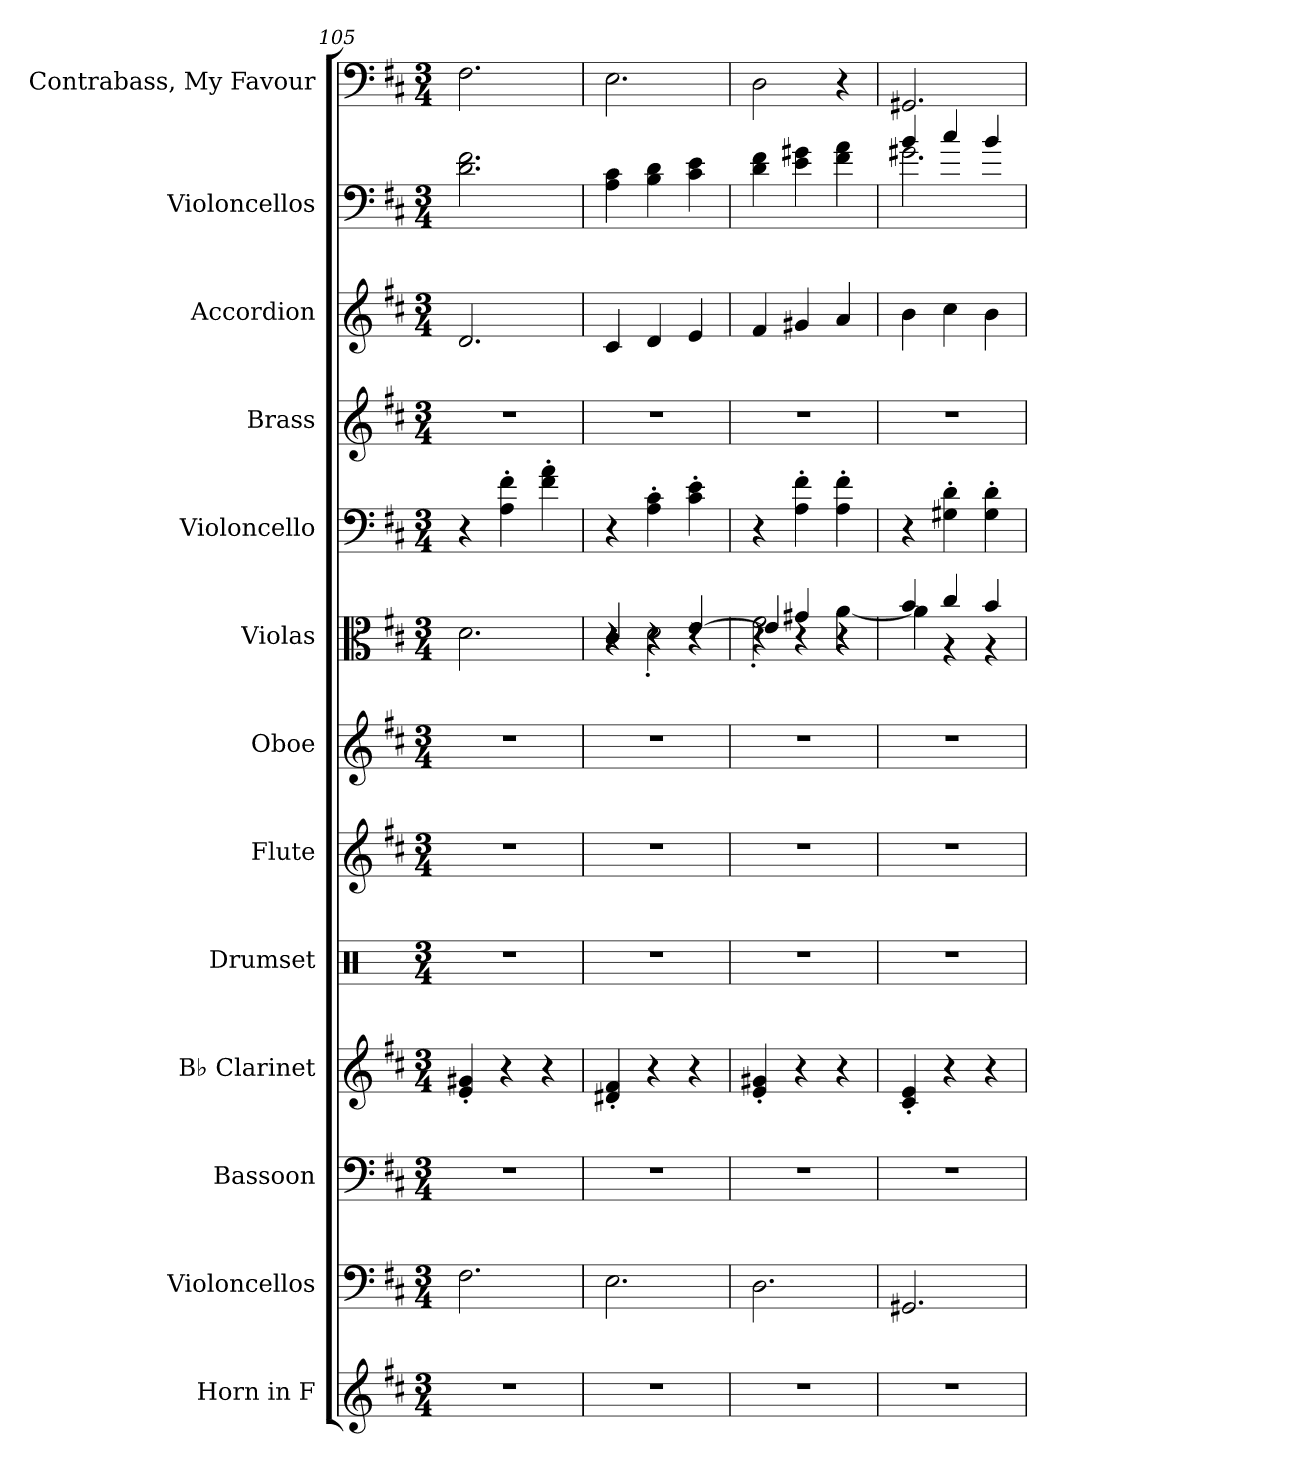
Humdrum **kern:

**kern	**kern	**kern	**kern	**kern	**kern	**kern	**kern	**kern	**kern	**kern	**kern	**kern
*part13	*part12	*part11	*part10	*part9	*part8	*part7	*part6	*part5	*part4	*part3	*part2	*part1
*staff13	*staff12	*staff11	*staff10	*staff9	*staff8	*staff7	*staff6	*staff5	*staff4	*staff3	*staff2	*staff1
*I"Horn in F	*I"Violoncellos	*I"Bassoon	*I"B♭ Clarinet	*I"Drumset	*I"Flute	*I"Oboe	*I"Violas	*I"Violoncello	*I"Brass	*I"Accordion	*I"Violoncellos	*I"Contrabass, My Favour
*	*I'Vcs.	*I'Bsn.	*I'B♭ Cl.	*I'D. Set	*I'Fl.	*I'Ob.	*I'Vlas.	*I'Vc.	*I'Br.	*I'Acc.	*I'Vcs.	*I'Cb.
*clefG2	*clefF4	*clefF4	*clefG2	*clefX	*clefG2	*clefG2	*clefC3	*clefF4	*clefG2	*clefG2	*clefF4	*clefF4
*ITrd4c7	*	*	*ITrd1c2	*	*	*	*	*	*	*	*	*ITrd7c12
*k[f#]	*k[f#c#]	*k[f#c#]	*k[]	*k[]	*k[f#c#]	*k[f#c#]	*k[f#c#]	*k[f#c#]	*k[f#c#]	*k[f#c#]	*k[f#c#]	*k[f#c#]
*M3/4	*M3/4	*M3/4	*M3/4	*M3/4	*M3/4	*M3/4	*M3/4	*M3/4	*M3/4	*M3/4	*M3/4	*M3/4
=105	=105	=105	=105	=105	=105	=105	=105	=105	=105	=105	=105	=105
2.r	2.F#\	2.r	4d/' 4f#X/'	2.r	2.r	2.r	2.d\	4r	2.r	2.d/	2.d\ 2.f#\	2.FF#\
.	.	.	4r	.	.	.	.	4A\' 4f#\'	.	.	.	.
.	.	.	4r	.	.	.	.	4f#\' 4a\'	.	.	.	.
=106	=106	=106	=106	=106	=106	=106	=106	=106	=106	=106	=106	=106
*	*	*	*	*	*	*	*^	*	*	*	*	*
*	*	*	*	*	*	*	*	*^	*	*	*	*	*
2.r	2.E\	2.r	4c#X/' 4e/'	2.r	2.r	2.r	4c#/	4r	4r	4r	2.r	4c#/	4A\ 4c#\	2.EE\
.	.	.	4r	.	.	.	4r	2d'\	4r	4A\' 4c#\'	.	4d/	4B\ 4d\	.
.	.	.	4r	.	.	.	4r	.	[4e/	4c#\' 4e\'	.	4e/	4c#\ 4e\	.
=107	=107	=107	=107	=107	=107	=107	=107	=107	=107	=107	=107	=107	=107	=107
2.r	2.D\	2.r	4d/' 4f#X/'	2.r	2.r	2.r	4r	2f#'\	4e/]	4r	2.r	4f#/	4d\ 4f#\	2DD\
.	.	.	4r	.	.	.	4g#X/	.	4r	4A\' 4f#\'	.	4g#X/	4e\ 4g#X\	.
.	.	.	4r	.	.	.	4r	[4a\	4r	4A\' 4f#\'	.	4a/	4f#\ 4a\	4r
*	*	*	*	*	*	*	*	*v	*v	*	*	*	*	*
=108	=108	=108	=108	=108	=108	=108	=108	=108	=108	=108	=108	=108	=108
*	*	*	*	*	*	*	*	*	*	*	*	*^	*
2.r	2.GG#X/	2.r	4B/' 4d/'	2.r	2.r	2.r	4b/	4a\]	4r	2.r	4b\	4b/	2.g#X\	2.GGG#X/
.	.	.	4r	.	.	.	4cc#/	4r	4G#X\' 4d\'	.	4cc#\	4cc#/	.	.
.	.	.	4r	.	.	.	4b/	4r	4G#\' 4d\'	.	4b\	4b/	.	.
*	*	*	*	*	*	*	*v	*v	*	*	*	*v	*v	*
=	=	=	=	=	=	=	=	=	=	=	=	=
*-	*-	*-	*-	*-	*-	*-	*-	*-	*-	*-	*-	*-
